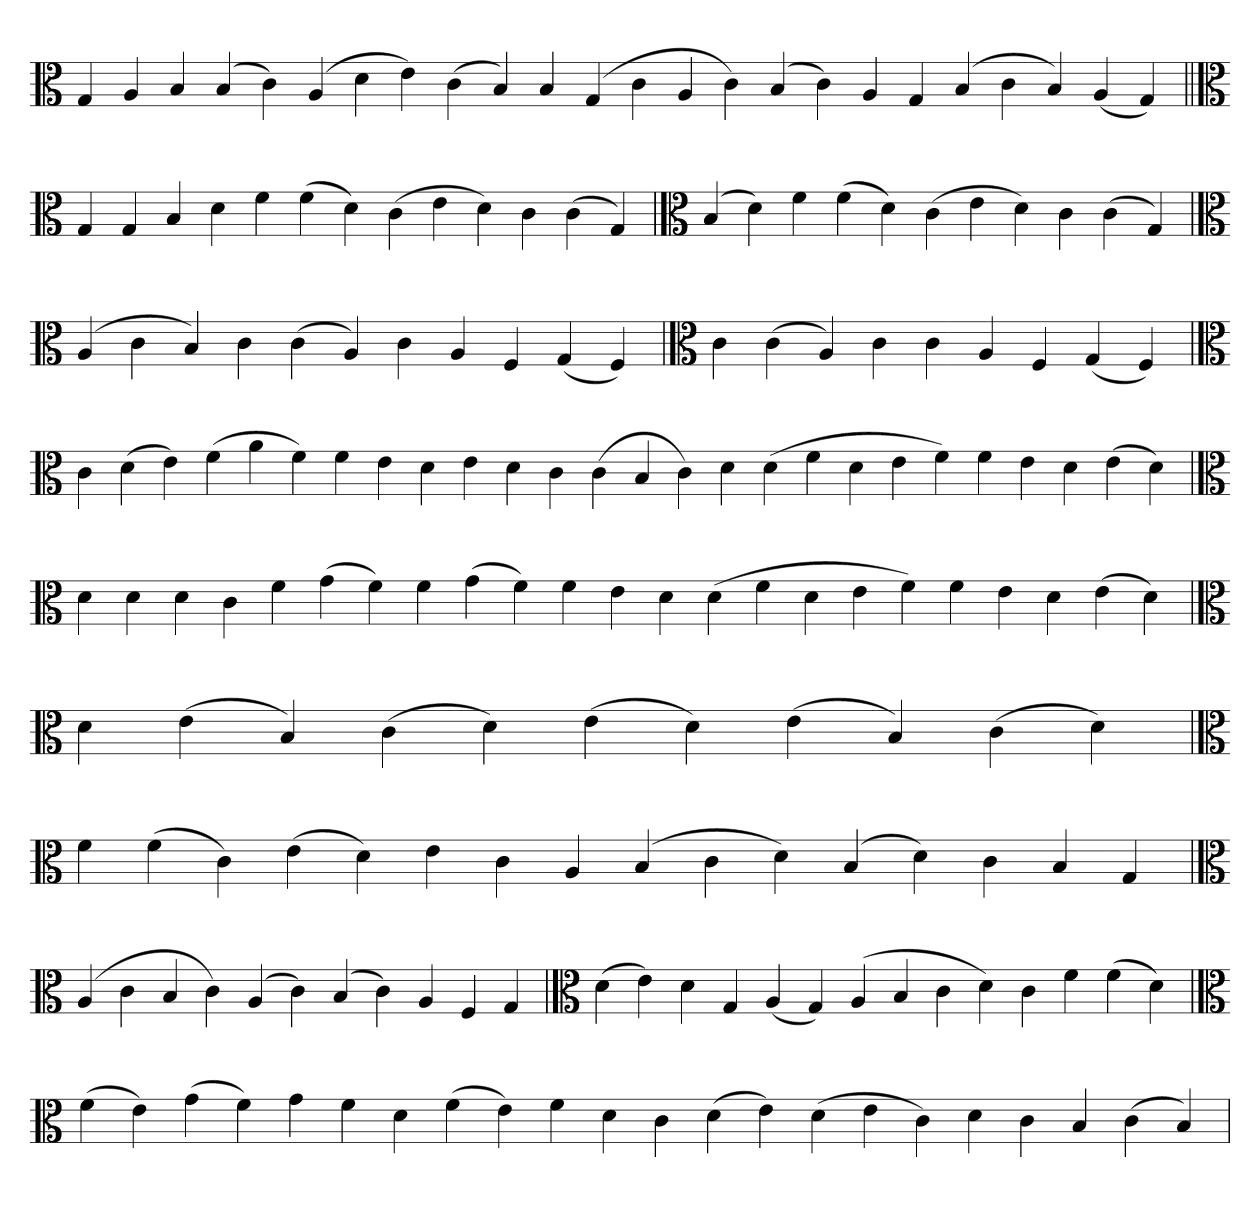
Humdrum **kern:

**kern
*part1
*staff1
*clefC3
=
4G
4A
4B
(4B
4c)
(4A
4d
4e)
(4c
4B)
4B
(4G
4c
4A
4c)
(4B
4c)
4A
4G
(4B
4c
4B)
(4A
4G)
=||
*clefC3
4G
4G
4B
4d
4f
(4f
4d)
(4c
4e
4d)
4c
(4c
4G)
=`
*clefC3
(4B
4d)
4f
(4f
4d)
(4c
4e
4d)
4c
(4c
4G)
=`
*clefC3
(4A
4c
4B)
4c
(4c
4A)
4c
4A
4F
(4G
4F)
=`
*clefC3
4c
(4c
4A)
4c
4c
4A
4F
(4G
4F)
='
*clefC3
4c
(4d
4e)
(4f
4a
4f)
4f
4e
4d
4e
4d
4c
(4c
4B
4c)
4d
(4d
4f
4d
4e
4f)
4f
4e
4d
(4e
4d)
='
*clefC3
4d
4d
4d
4c
4f
(4g
4f)
4f
(4g
4f)
4f
4e
4d
(4d
4f
4d
4e
4f)
4f
4e
4d
(4e
4d)
='
*clefC3
4d
(4e
4B)
(4c
4d)
(4e
4d)
(4e
4B)
(4c
4d)
=`
*clefC3
4f
(4f
4c)
(4e
4d)
4e
4c
4A
(4B
4c
4d)
(4B
4d)
4c
4B
4G
=`
*clefC3
(4A
4c
4B
4c)
(4A
4c)
(4B
4c)
4A
4F
4G
='
*clefC3
(4d
4e)
4d
4G
(4A
4G)
(4A
4B
4c
4d)
4c
4f
(4f
4d)
=`
*clefC3
(4f
4e)
(4g
4f)
4g
4f
4d
(4f
4e)
4f
4d
4c
(4d
4e)
(4d
4e
4c)
4d
4c
4B
(4c
4B)
=
*-
